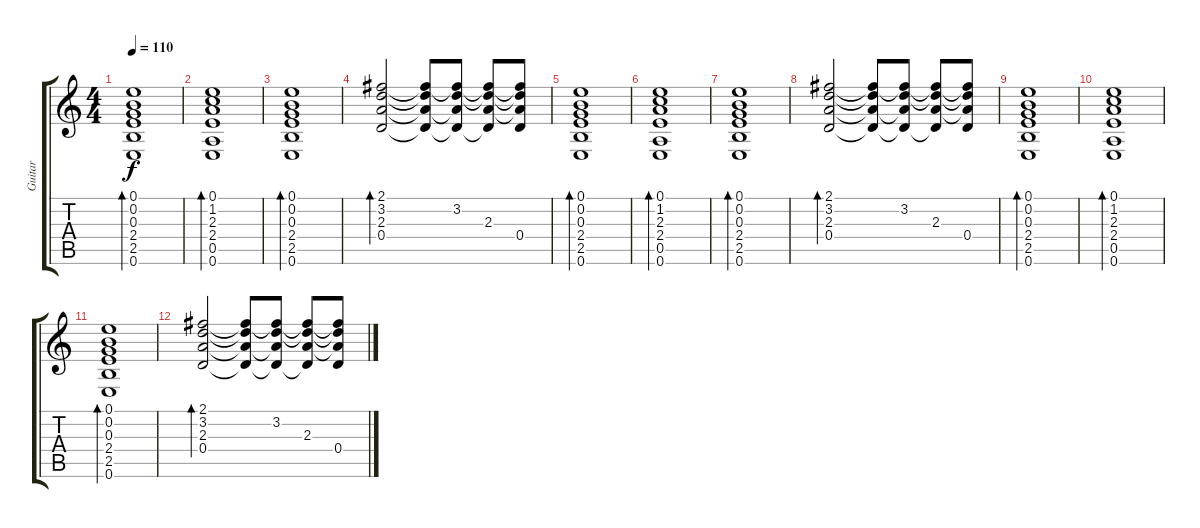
\track ("Guitar" "Guitar") {instrument acousticguitarsteel}
\staff {score tabs}
\tuning (E4 B3 G3 D3 A2 E2) {hide}
\ts (4 4)
\tempo 110
\clef g2
\ks c
(0.1 0.2 0.3 2.4 2.5 0.6).1{bd 480 dy f} |
(0.1 1.2 2.3 2.4 0.5 0.6).1{bd 480} |
(0.1 0.2 0.3 2.4 2.5 0.6).1{bd 480} |
(2.1 3.2 2.3 0.4).2{bd 480} (2.1{t} 3.2{t} 2.3{t} 0.4{t}).8 (2.1{t} 3.2 2.3{t} 0.4{t}).8 (2.1{t} 3.2{t} 2.3 0.4{t}).8 (2.1{t} 3.2{t} 2.3{t} 0.4).8 |
(0.1 0.2 0.3 2.4 2.5 0.6).1{bd 480} |
(0.1 1.2 2.3 2.4 0.5 0.6).1{bd 480} |
(0.1 0.2 0.3 2.4 2.5 0.6).1{bd 480} |
(2.1 3.2 2.3 0.4).2{bd 480} (2.1{t} 3.2{t} 2.3{t} 0.4{t}).8 (2.1{t} 3.2 2.3{t} 0.4{t}).8 (2.1{t} 3.2{t} 2.3 0.4{t}).8 (2.1{t} 3.2{t} 2.3{t} 0.4).8 |
(0.1 0.2 0.3 2.4 2.5 0.6).1{bd 480} |
(0.1 1.2 2.3 2.4 0.5 0.6).1{bd 480} |
(0.1 0.2 0.3 2.4 2.5 0.6).1{bd 480} |
(2.1 3.2 2.3 0.4).2{bd 480} (2.1{t} 3.2{t} 2.3{t} 0.4{t}).8 (2.1{t} 3.2 2.3{t} 0.4{t}).8 (2.1{t} 3.2{t} 2.3 0.4{t}).8 (2.1{t} 3.2{t} 2.3{t} 0.4).8
